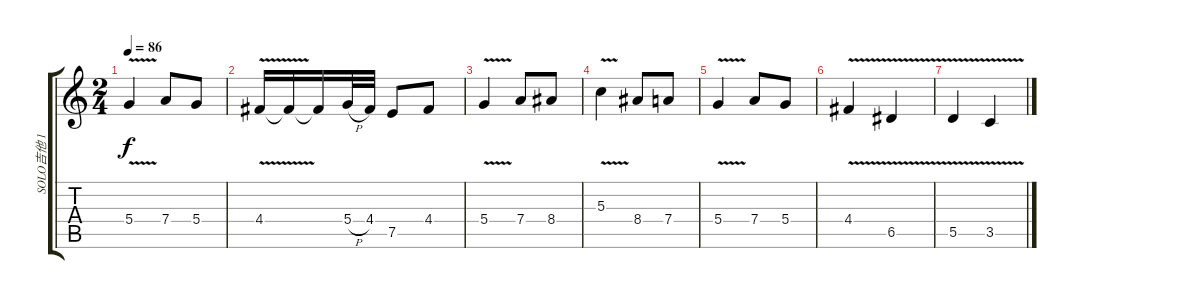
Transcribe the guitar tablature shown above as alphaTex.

\track ("SOLO吉他 1" "SOLO吉他 1") {instrument distortionguitar}
\staff {score tabs}
\tuning (E4 B3 G3 D3 A2 E2) {hide}
\ts (2 4)
\tempo 86
\clef g2
\ks c
5.4{v}.4{dy f} 7.4.8 5.4.8 |
4.4{v}.16 4.4{t}.16 4.4{t}.16 5.4{h}.32 4.4.32 7.5.8 4.4.8 |
5.4{v}.4 7.4.8 8.4.8 |
5.3{v}.4 8.4.8 7.4.8 |
5.4{v}.4 7.4.8 5.4.8 |
4.4{v}.4 6.5{v}.4 |
5.5{v}.4 3.5{v}.4
